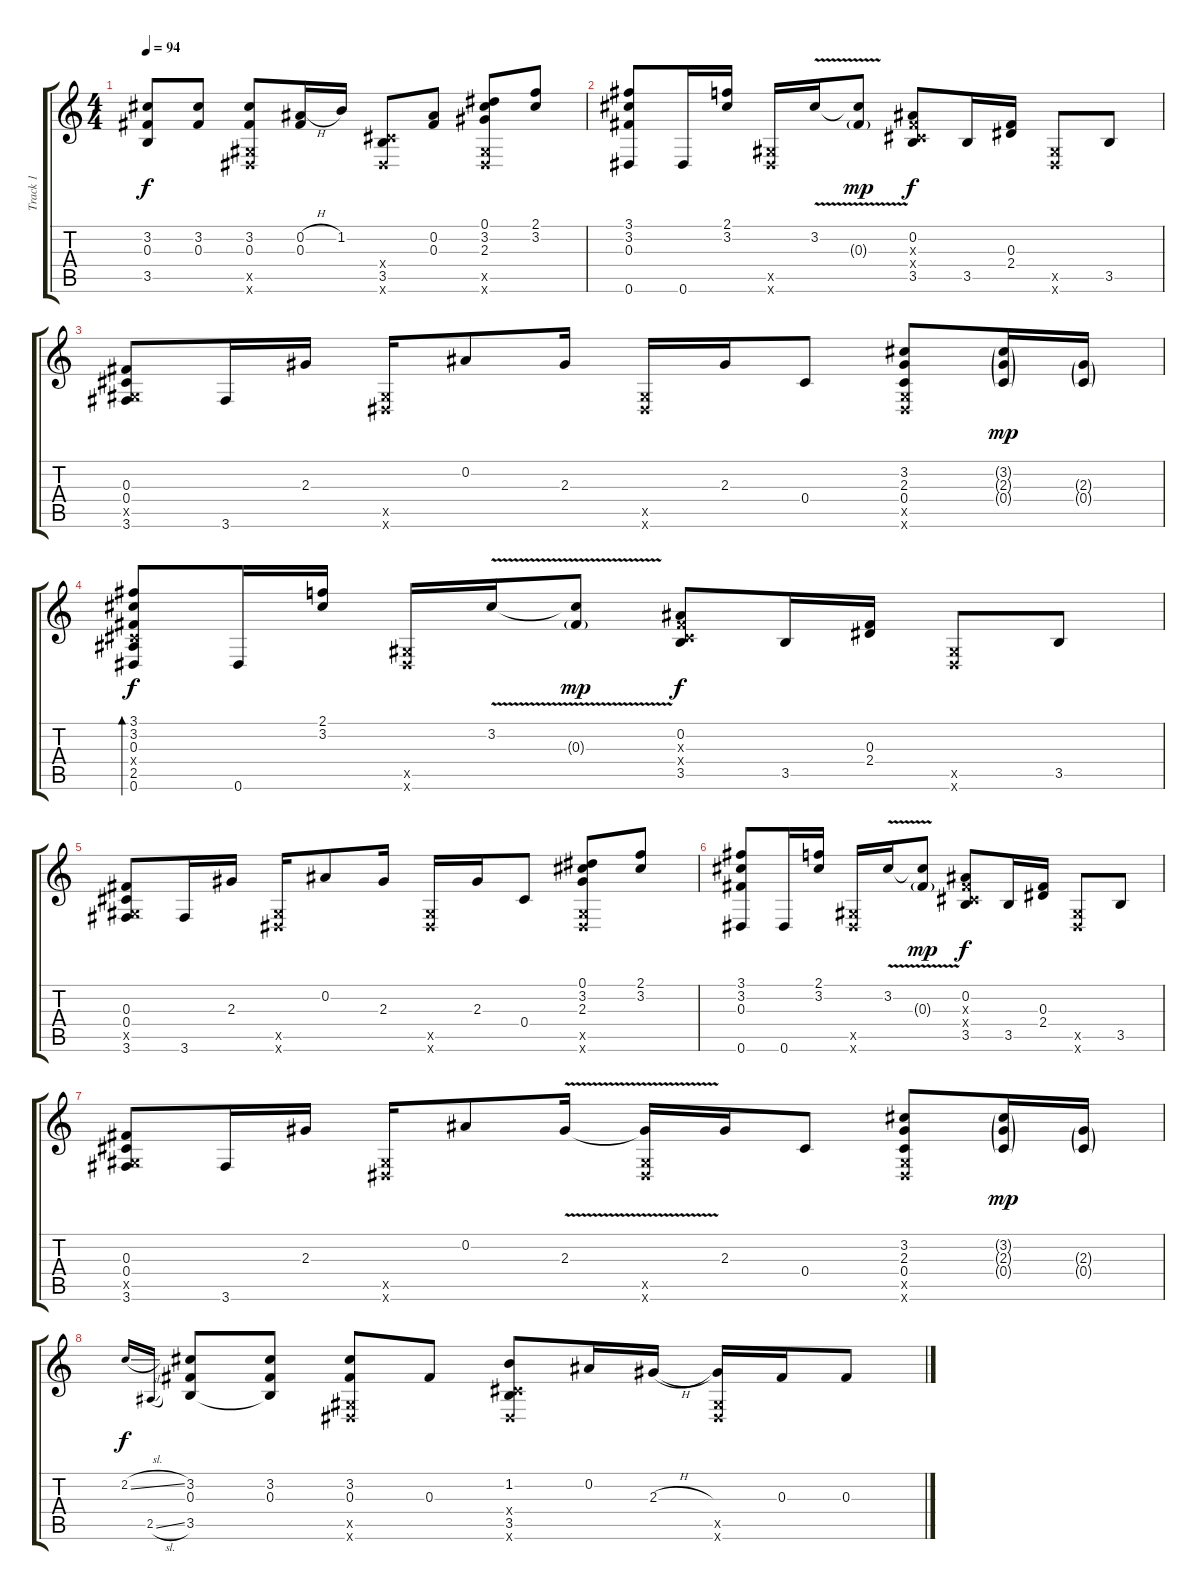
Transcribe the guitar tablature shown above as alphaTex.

\track ("Track 1" "Track 1") {instrument acousticguitarsteel}
\staff {score tabs}
\tuning (Eb4 Bb3 Gb3 Db3 Ab2 Eb2) {hide}
\ts (4 4)
\tempo 94
\clef g2
\ks c
(3.2 0.3 3.5).8{dy f} (3.2 0.3).8 (3.2 0.3 0.5{x} 0.6{x}).8 (0.2{h} 0.3).16 1.2.16 (0.4{x} 3.5 0.6{x}).8 (0.2 0.3).8 (0.1 3.2 2.3 0.5{x} 0.6{x}).8 (2.1 3.2).8 |
(3.1 3.2 0.3 0.6).8 0.6.16 (2.1 3.2).16 (0.5{x} 0.6{x}).16 3.2{v}.16 (3.2{t} 0.3{g}).8{dy mp} (0.2 0.3{x} 0.4{x} 3.5).8{dy f} 3.5.16 (0.3 2.4).16 (0.5{x} 0.6{x}).8 3.5.8 |
(0.3 0.4 0.5{x} 3.6).8 3.6.16 2.3.16 (0.5{x} 0.6{x}).16 0.2.8 2.3.16 (0.5{x} 0.6{x}).16 2.3.16 0.4.8 (3.2 2.3 0.4 0.5{x} 0.6{x}).8 (3.2{g} 2.3{g} 0.4{g}).16{dy mp} (2.3{g} 0.4{g}).16 |
(3.1 3.2 0.3 0.4{x} 2.5 0.6).8{bd 60 dy f} 0.6.16 (2.1 3.2).16 (0.5{x} 0.6{x}).16 3.2{v}.16 (3.2{t} 0.3{g}).8{dy mp} (0.2 0.3{x} 0.4{x} 3.5).8{dy f} 3.5.16 (0.3 2.4).16 (0.5{x} 0.6{x}).8 3.5.8 |
(0.3 0.4 0.5{x} 3.6).8 3.6.16 2.3.16 (0.5{x} 0.6{x}).16 0.2.8 2.3.16 (0.5{x} 0.6{x}).16 2.3.16 0.4.8 (0.1 3.2 2.3 0.5{x} 0.6{x}).8 (2.1 3.2).8 |
(3.1 3.2 0.3 0.6).8 0.6.16 (2.1 3.2).16 (0.5{x} 0.6{x}).16 3.2{v}.16 (3.2{t} 0.3{g}).8{dy mp} (0.2 0.3{x} 0.4{x} 3.5).8{dy f} 3.5.16 (0.3 2.4).16 (0.5{x} 0.6{x}).8 3.5.8 |
(0.3 0.4 0.5{x} 3.6).8 3.6.16 2.3.16 (0.5{x} 0.6{x}).16 0.2.8 2.3{v}.16 (2.3{t} 0.5{x} 0.6{x}).16 2.3.16 0.4.8 (3.2 2.3 0.4 0.5{x} 0.6{x}).8 (3.2{g} 2.3{g} 0.4{g}).16{dy mp} (2.3{g} 0.4{g}).16 |
2.2{sl}.16{gr onbeat dy f} 2.5{sl}.16{gr onbeat} (3.2 0.3 3.5).8 (3.2 0.3 3.5{t}).8 (3.2 0.3 0.5{x} 0.6{x}).8 0.3.8 (1.2 0.4{x} 3.5 0.6{x}).8 0.2.16 2.3{h}.16 (2.3{t} 0.5{x} 0.6{x}).16 0.3.16 0.3.8
